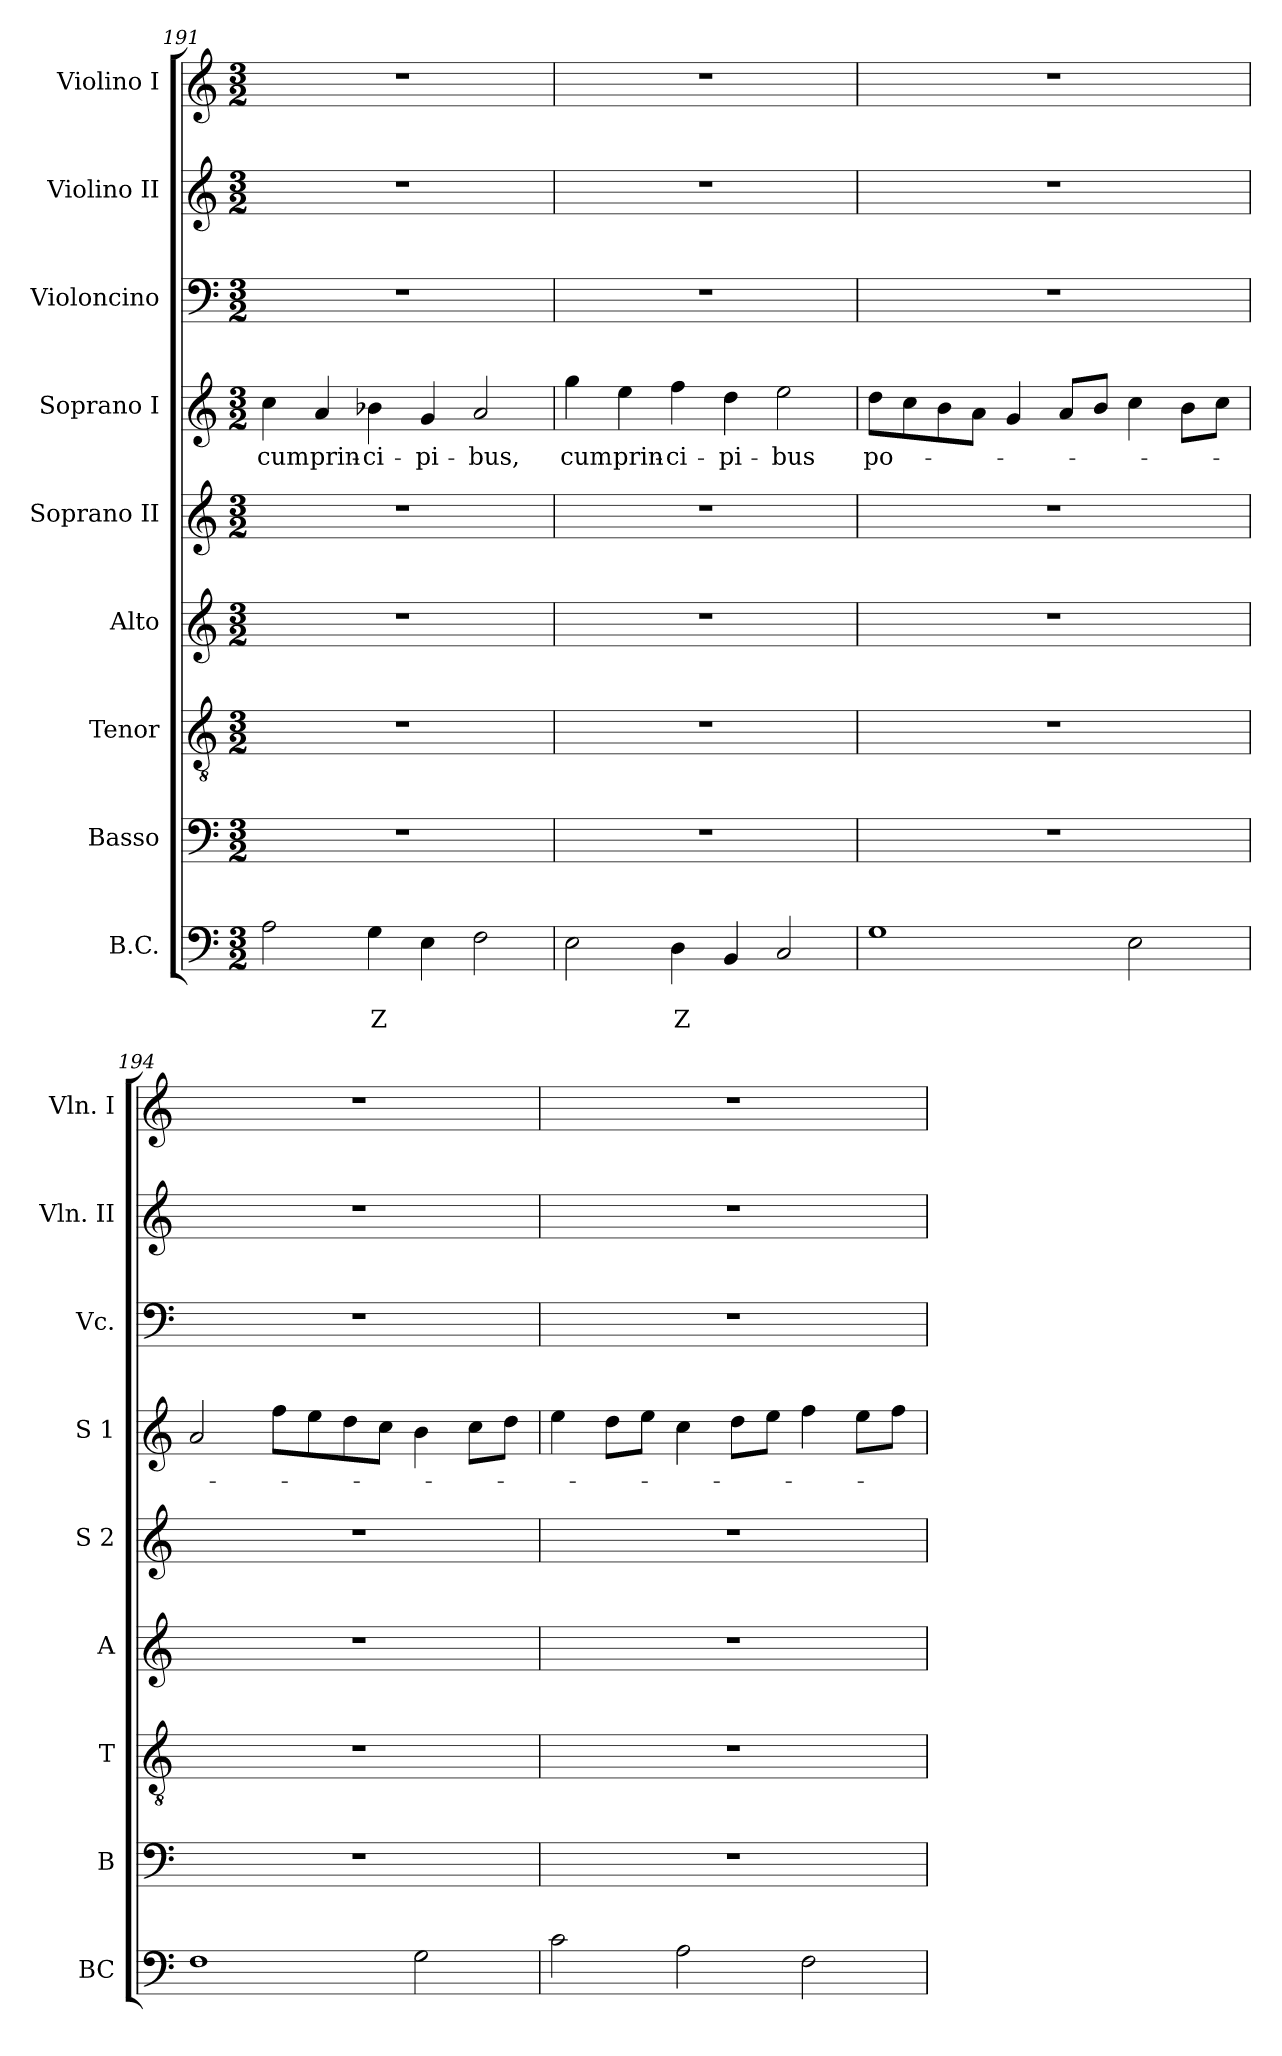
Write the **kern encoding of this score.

**kern	**text	**text	**kern	**kern	**kern	**kern	**kern	**text	**kern	**kern	**kern
*part9	*part9	*part9	*part8	*part7	*part6	*part5	*part4	*part4	*part3	*part2	*part1
*staff9	*staff9	*staff9	*staff8	*staff7	*staff6	*staff5	*staff4	*staff4	*staff3	*staff2	*staff1
*I"B.C.	*	*	*I"Basso	*I"Tenor	*I"Alto	*I"Soprano II	*I"Soprano I	*	*I"Violoncino	*I"Violino II	*I"Violino I
*I'BC	*	*	*I'B	*I'T	*I'A	*I'S 2	*I'S 1	*	*I'Vc.	*I'Vln. II	*I'Vln. I
*clefF4	*	*	*clefF4	*clefGv2	*clefG2	*clefG2	*clefG2	*	*clefF4	*clefG2	*clefG2
*k[]	*	*	*k[]	*k[]	*k[]	*k[]	*k[]	*	*k[]	*k[]	*k[]
*C:	*	*	*C:	*C:	*C:	*C:	*C:	*	*C:	*C:	*C:
*M3/2	*	*	*M3/2	*M3/2	*M3/2	*M3/2	*M3/2	*	*M3/2	*M3/2	*M3/2
=191	=191	=191	=191	=191	=191	=191	=191	=191	=191	=191	=191
!	!	!	!	!	!	!	!	!LO:LY:b	!	!	!
2A\	.	.	1.r	1.r	1.r	1.r	4cc\	cum	1.r	1.r	1.r
!	!	!	!	!	!	!	!	!LO:LY:b	!	!	!
.	.	.	.	.	.	.	4a/	prin-	.	.	.
!	!	!LO:LY:b	!	!	!	!	!	!LO:LY:b	!	!	!
4G\	.	Z	.	.	.	.	4b-X\	-ci-	.	.	.
!	!	!	!	!	!	!	!	!LO:LY:b	!	!	!
4E\	.	.	.	.	.	.	4g/	-pi-	.	.	.
!	!	!	!	!	!	!	!	!LO:LY:b	!	!	!
2F\	.	.	.	.	.	.	2a/	-bus,	.	.	.
=192	=192	=192	=192	=192	=192	=192	=192	=192	=192	=192	=192
!	!	!	!	!	!	!	!	!LO:LY:b	!	!	!
2E\	.	.	1.r	1.r	1.r	1.r	4gg\	cum	1.r	1.r	1.r
!	!	!	!	!	!	!	!	!LO:LY:b	!	!	!
.	.	.	.	.	.	.	4ee\	prin-	.	.	.
!	!	!LO:LY:b	!	!	!	!	!	!LO:LY:b	!	!	!
4D\	.	Z	.	.	.	.	4ff\	-ci-	.	.	.
!	!	!	!	!	!	!	!	!LO:LY:b	!	!	!
4BB/	.	.	.	.	.	.	4dd\	-pi-	.	.	.
!	!	!	!	!	!	!	!	!LO:LY:b	!	!	!
2C/	.	.	.	.	.	.	2ee\	-bus	.	.	.
=193	=193	=193	=193	=193	=193	=193	=193	=193	=193	=193	=193
!	!	!	!	!	!	!	!	!LO:LY:b	!	!	!
1G	.	.	1.r	1.r	1.r	1.r	8dd\L	po-	1.r	1.r	1.r
.	.	.	.	.	.	.	8cc\	.	.	.	.
.	.	.	.	.	.	.	8b\	.	.	.	.
.	.	.	.	.	.	.	8a\J	.	.	.	.
.	.	.	.	.	.	.	4g/	.	.	.	.
.	.	.	.	.	.	.	8a/L	.	.	.	.
.	.	.	.	.	.	.	8b/J	.	.	.	.
2E\	.	.	.	.	.	.	4cc\	.	.	.	.
.	.	.	.	.	.	.	8b\L	.	.	.	.
.	.	.	.	.	.	.	8cc\J	.	.	.	.
!!LO:LB:g=z
=194	=194	=194	=194	=194	=194	=194	=194	=194	=194	=194	=194
1F	.	.	1.r	1.r	1.r	1.r	2a/	.	1.r	1.r	1.r
.	.	.	.	.	.	.	8ff\L	.	.	.	.
.	.	.	.	.	.	.	8ee\	.	.	.	.
.	.	.	.	.	.	.	8dd\	.	.	.	.
.	.	.	.	.	.	.	8cc\J	.	.	.	.
2G\	.	.	.	.	.	.	4b\	.	.	.	.
.	.	.	.	.	.	.	8cc\L	.	.	.	.
.	.	.	.	.	.	.	8dd\J	.	.	.	.
=195	=195	=195	=195	=195	=195	=195	=195	=195	=195	=195	=195
2c\	.	.	1.r	1.r	1.r	1.r	4ee\	.	1.r	1.r	1.r
.	.	.	.	.	.	.	8dd\L	.	.	.	.
.	.	.	.	.	.	.	8ee\J	.	.	.	.
2A\	.	.	.	.	.	.	4cc\	.	.	.	.
.	.	.	.	.	.	.	8dd\L	.	.	.	.
.	.	.	.	.	.	.	8ee\J	.	.	.	.
2F\	.	.	.	.	.	.	4ff\	.	.	.	.
.	.	.	.	.	.	.	8ee\L	.	.	.	.
.	.	.	.	.	.	.	8ff\J	.	.	.	.
=	=	=	=	=	=	=	=	=	=	=	=
*-	*-	*-	*-	*-	*-	*-	*-	*-	*-	*-	*-
